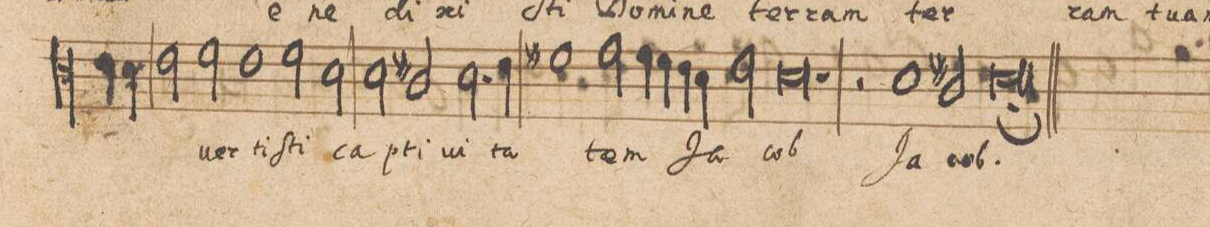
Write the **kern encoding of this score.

**kern	**text
*I"[CANTVS.]	*
*clefC3	*
*k[]	*
*met(C|)	*
*M2/1	*
4e\	.
4d\	.
2e\	.
2f\	-ver-
=45-	=45-
1e	-ti-
2f\	-ſti
2d\	ca-
=46-	=46-
2d\	.
2c#X/	-pti-
2.d\	-vi-
4e\	-ta-
=47-	=47-
1f#X	.
2g\	-tem
4g\	Ja-
4f#\	.
=48-	=48-
4e\	.
4d\	.
2e\	.
0.d	-cob
=49-	=49-
=50-	=50-
2r	.
1d	Ja-
2c#X/	-cob.
=51-	=51-
0d;<	.
=52||	=52||
*M2/1	*
*met(C|)	*
*-	*-
